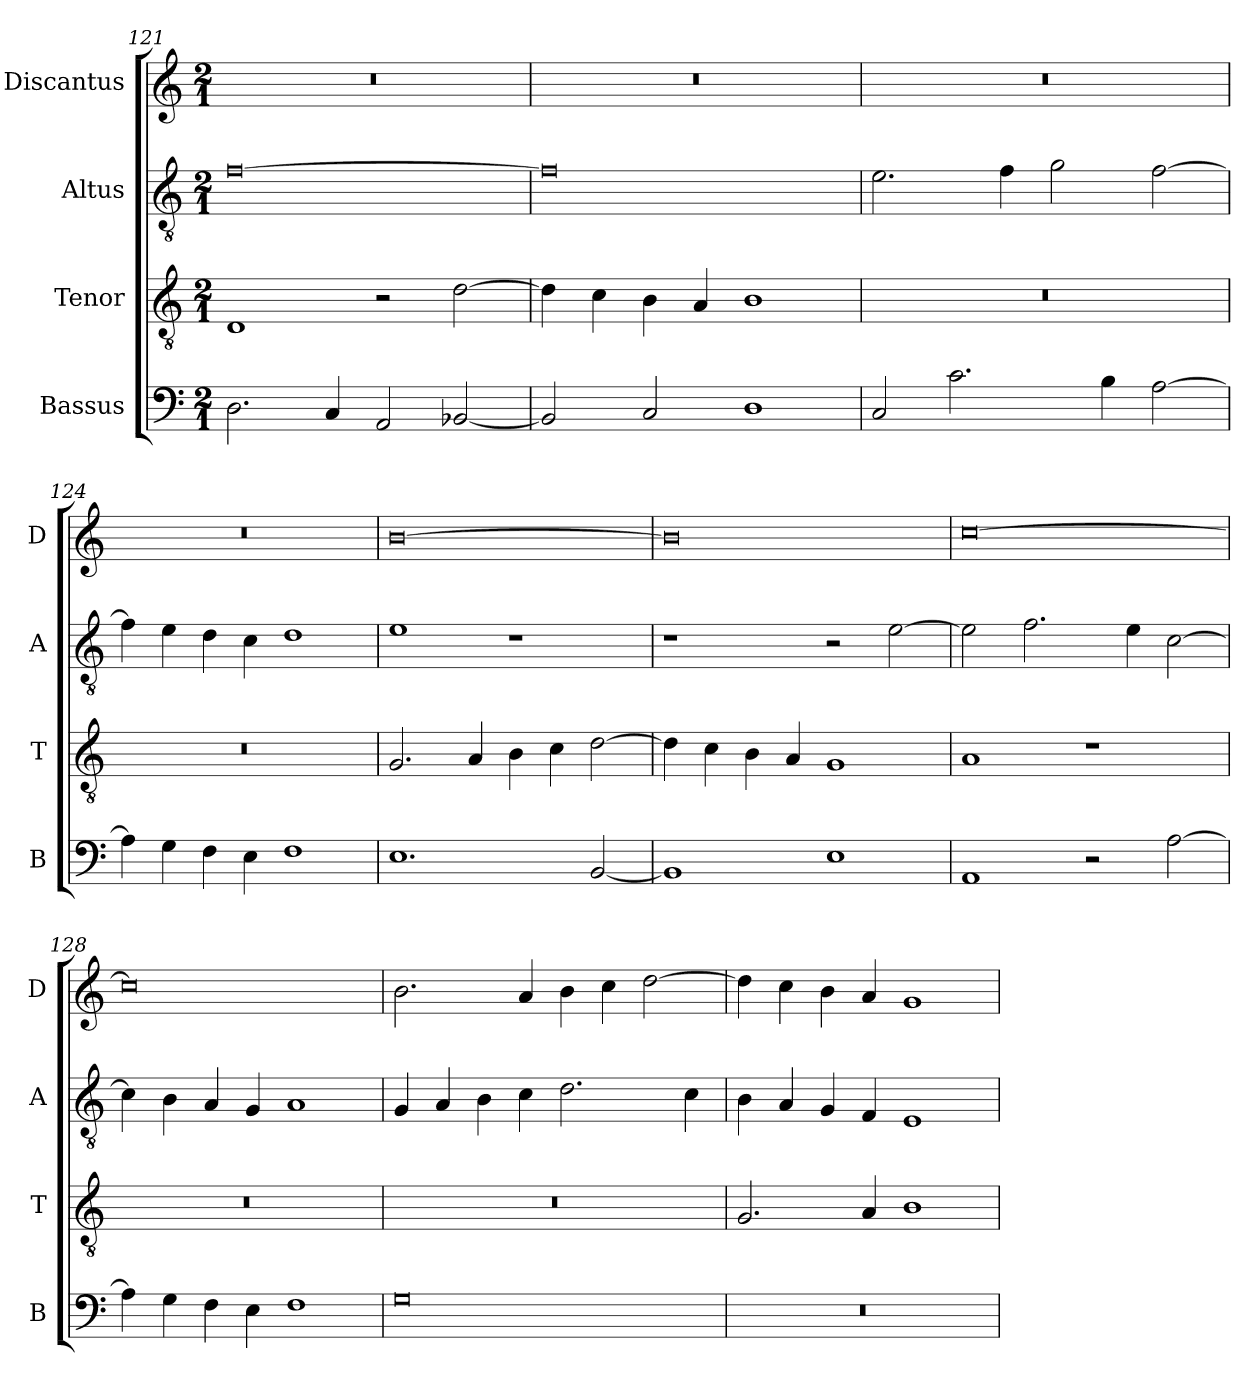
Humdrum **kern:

**kern	**kern	**kern	**kern
*part4	*part3	*part2	*part1
*staff4	*staff3	*staff2	*staff1
*I"Bassus	*I"Tenor	*I"Altus	*I"Discantus
*I'B	*I'T	*I'A	*I'D
*clefF4	*clefGv2	*clefGv2	*clefG2
*k[]	*k[]	*k[]	*k[]
*M2/1	*M2/1	*M2/1	*M2/1
=121	=121	=121	=121
2.D\	1D	[0f	0r
4C/	.	.	.
2AA/	2r	.	.
[2BB-X/	[2d\	.	.
=122	=122	=122	=122
2BB-/]	4d\]	0f]	0r
.	4c\	.	.
2C/	4B\	.	.
.	4A/	.	.
1D	1B	.	.
=123	=123	=123	=123
2C/	0r	2.e\	0r
2.c\	.	.	.
.	.	4f\	.
.	.	2g\	.
4B\	.	.	.
[2A\	.	[2f\	.
=124	=124	=124	=124
4A\]	0r	4f\]	0r
4G\	.	4e\	.
4F\	.	4d\	.
4E\	.	4c\	.
1F	.	1d	.
=125	=125	=125	=125
1.E	2.G/	1e	[0b
.	4A/	.	.
.	4B\	1r	.
.	4c\	.	.
[2BB/	[2d\	.	.
=126	=126	=126	=126
1BB]	4d\]	1r	0b]
.	4c\	.	.
.	4B\	.	.
.	4A/	.	.
1E	1G	2r	.
.	.	[2e\	.
=127	=127	=127	=127
1AA	1A	2e\]	[0cc
.	.	2.f\	.
2r	1r	.	.
.	.	4e\	.
[2A\	.	[2c\	.
=128	=128	=128	=128
4A\]	0r	4c\]	0cc]
4G\	.	4B\	.
4F\	.	4A/	.
4E\	.	4G/	.
1F	.	1A	.
=129	=129	=129	=129
0G	0r	4G/	2.b\
.	.	4A/	.
.	.	4B\	.
.	.	4c\	4a/
.	.	2.d\	4b\
.	.	.	4cc\
.	.	.	[2dd\
.	.	4c\	.
=130	=130	=130	=130
0r	2.G/	4B\	4dd\]
.	.	4A/	4cc\
.	.	4G/	4b\
.	4A/	4F/	4a/
.	1B	1E	1g
=	=	=	=
*-	*-	*-	*-
